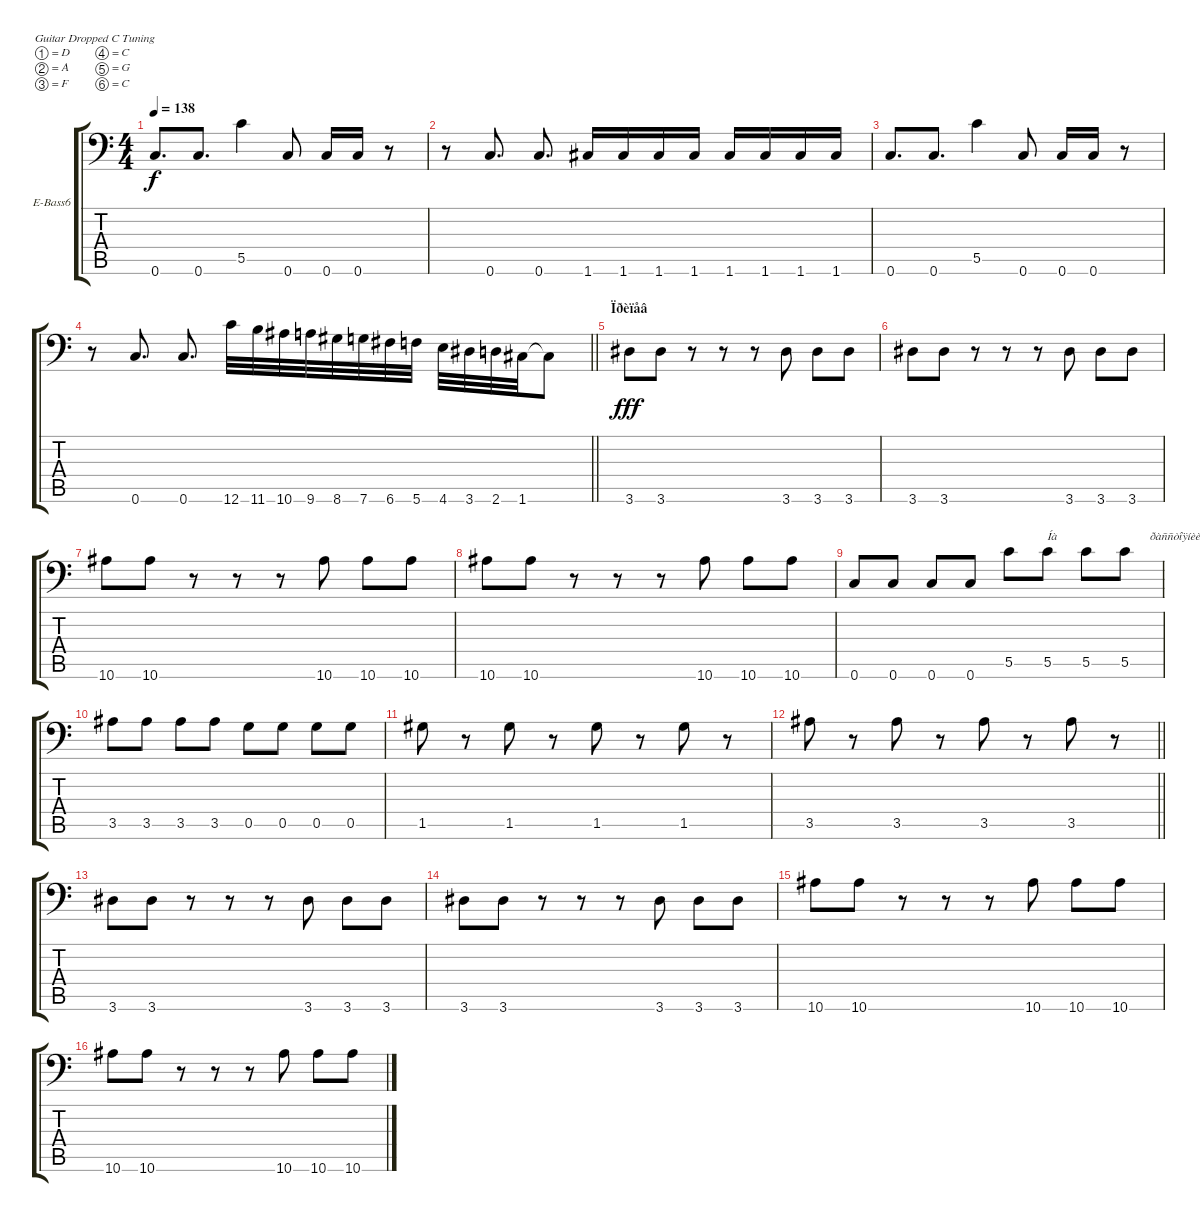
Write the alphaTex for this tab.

\bracketExtendMode groupsimilarinstruments
\firstSystemTrackNameOrientation horizontal
\otherSystemsTrackNameOrientation horizontal
\track ("Bass" "E-Bass6") {instrument electricbasspick}
\staff {score tabs}
\tuning (D4 A3 F3 C3 G2 C2)
\ts (4 4)
\tempo 138
\clef f4
\ks c
0.6.8{d dy f} 0.6.8{d} 5.5.4 0.6.8 0.6.16 0.6.16 r.8 |
r.8 0.6.8{d} 0.6.8{d} 1.6.16 1.6.16 1.6.16 1.6.16 1.6.16 1.6.16 1.6.16 1.6.16 |
0.6.8{d} 0.6.8{d} 5.5.4 0.6.8 0.6.16 0.6.16 r.8 |
\barLineRight lightlight
r.8 0.6.8{d} 0.6.8{d} 12.6.32 11.6.32 10.6.32 9.6.32 8.6.32 7.6.32 6.6.32 5.6.32 4.6.32 3.6.32 2.6.32 1.6.32 1.6{t}.8 |
\section ("" "Ïðèïåâ")
3.6.8{dy fff} 3.6.8 r.8 r.8 r.8 3.6.8 3.6.8 3.6.8 |
3.6.8 3.6.8 r.8 r.8 r.8 3.6.8 3.6.8 3.6.8 |
10.6.8 10.6.8 r.8 r.8 r.8 10.6.8 10.6.8 10.6.8 |
10.6.8 10.6.8 r.8 r.8 r.8 10.6.8 10.6.8 10.6.8 |
0.6.8 0.6.8 0.6.8 0.6.8 5.5.8 5.5.8{txt "Íà                               ðàññòîÿíèè "} 5.5.8 5.5.8 |
3.5.8 3.5.8 3.5.8 3.5.8 0.5.8 0.5.8 0.5.8 0.5.8 |
1.5.8 r.8 1.5.8 r.8 1.5.8 r.8 1.5.8 r.8 |
\barLineRight lightlight
3.5.8 r.8 3.5.8 r.8 3.5.8 r.8 3.5.8 r.8 |
3.6.8 3.6.8 r.8 r.8 r.8 3.6.8 3.6.8 3.6.8 |
3.6.8 3.6.8 r.8 r.8 r.8 3.6.8 3.6.8 3.6.8 |
10.6.8 10.6.8 r.8 r.8 r.8 10.6.8 10.6.8 10.6.8 |
10.6.8 10.6.8 r.8 r.8 r.8 10.6.8 10.6.8 10.6.8
